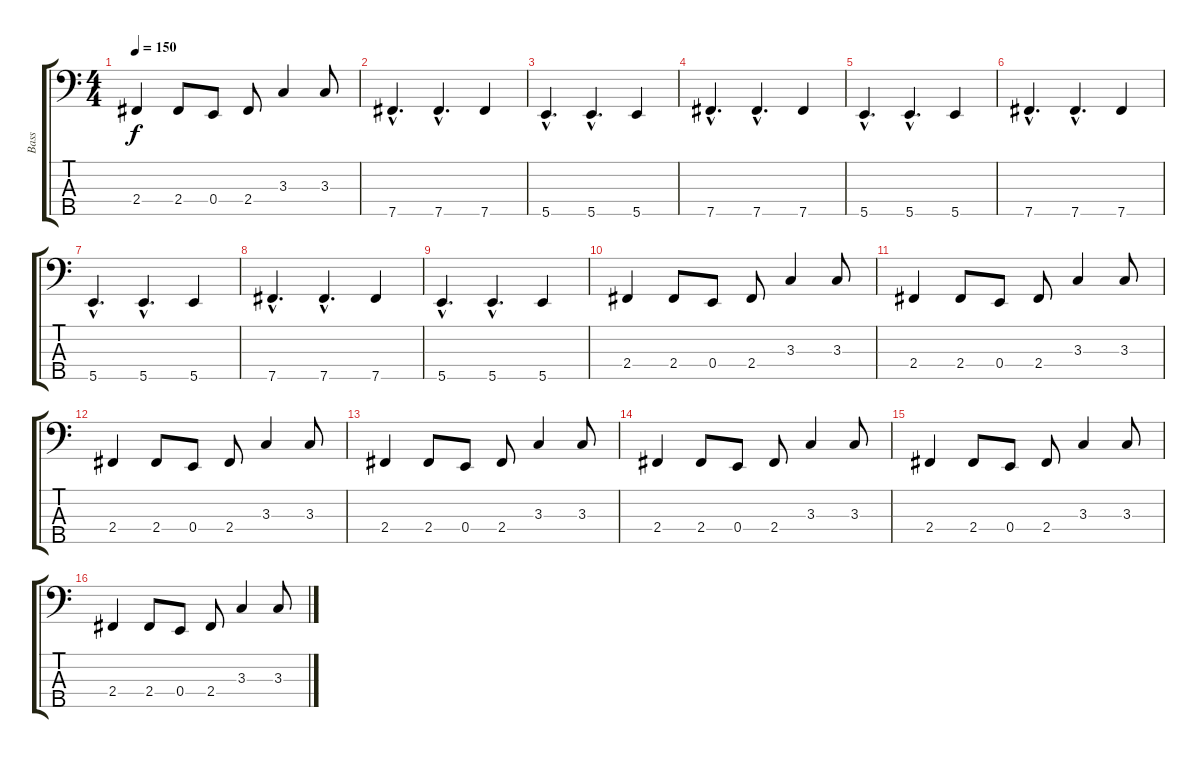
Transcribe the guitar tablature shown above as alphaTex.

\track ("Bass" "Bass") {instrument electricbasspick}
\staff {score tabs}
\tuning (G2 D2 A1 E1 B0) {hide}
\ts (4 4)
\tempo 150
\clef f4
\ks c
2.4.4{dy f} 2.4.8 0.4.8 2.4.8 3.3.4 3.3.8 |
7.5{hac}.4{d} 7.5{hac}.4{d} 7.5.4 |
5.5{hac}.4{d} 5.5{hac}.4{d} 5.5.4 |
7.5{hac}.4{d} 7.5{hac}.4{d} 7.5.4 |
5.5{hac}.4{d} 5.5{hac}.4{d} 5.5.4 |
7.5{hac}.4{d} 7.5{hac}.4{d} 7.5.4 |
5.5{hac}.4{d} 5.5{hac}.4{d} 5.5.4 |
7.5{hac}.4{d} 7.5{hac}.4{d} 7.5.4 |
5.5{hac}.4{d} 5.5{hac}.4{d} 5.5.4 |
2.4.4 2.4.8 0.4.8 2.4.8 3.3.4 3.3.8 |
2.4.4 2.4.8 0.4.8 2.4.8 3.3.4 3.3.8 |
2.4.4 2.4.8 0.4.8 2.4.8 3.3.4 3.3.8 |
2.4.4 2.4.8 0.4.8 2.4.8 3.3.4 3.3.8 |
2.4.4 2.4.8 0.4.8 2.4.8 3.3.4 3.3.8 |
2.4.4 2.4.8 0.4.8 2.4.8 3.3.4 3.3.8 |
2.4.4 2.4.8 0.4.8 2.4.8 3.3.4 3.3.8
